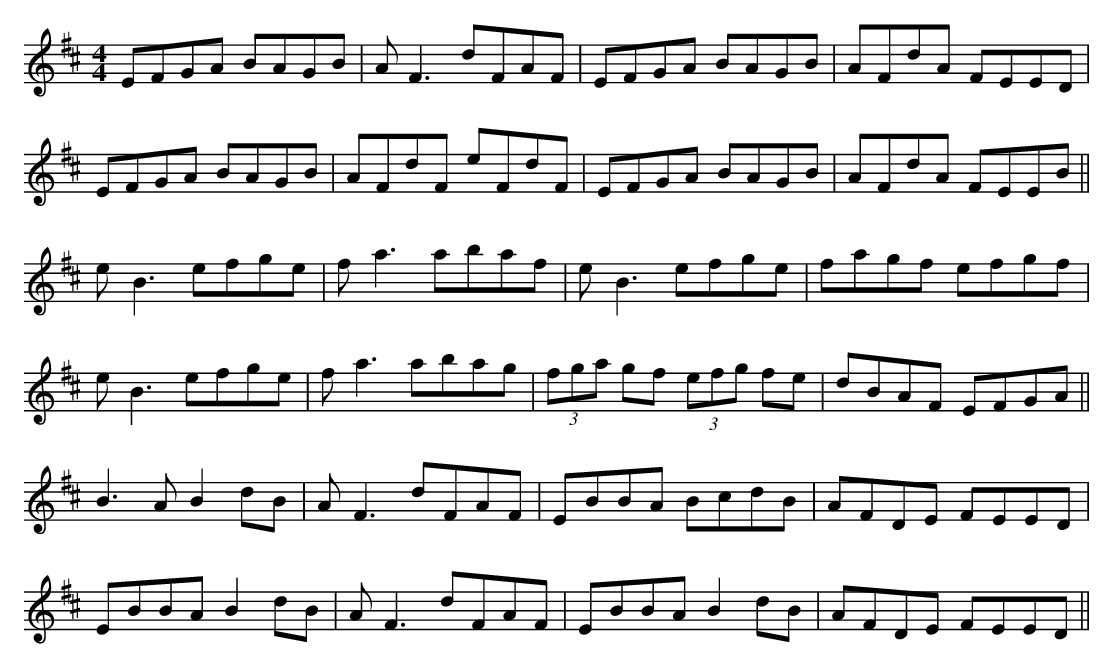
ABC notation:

X:1
M:4/4
K:Edor
EFGA BAGB|AF3 dFAF|EFGA BAGB|AFdA FEED|
EFGA BAGB|AFdF eFdF|EFGA BAGB|AFdA FEEB||
eB3 efge|fa3 abaf|eB3 efge|fagf efgf|
eB3 efge|fa3 abag| (3fga gf (3efg fe|dBAF EFGA||
B3A B2dB|AF3 dFAF|EBBA BcdB|AFDE FEED|
EBBA B2dB|AF3 dFAF|EBBA B2dB|AFDE FEED||
